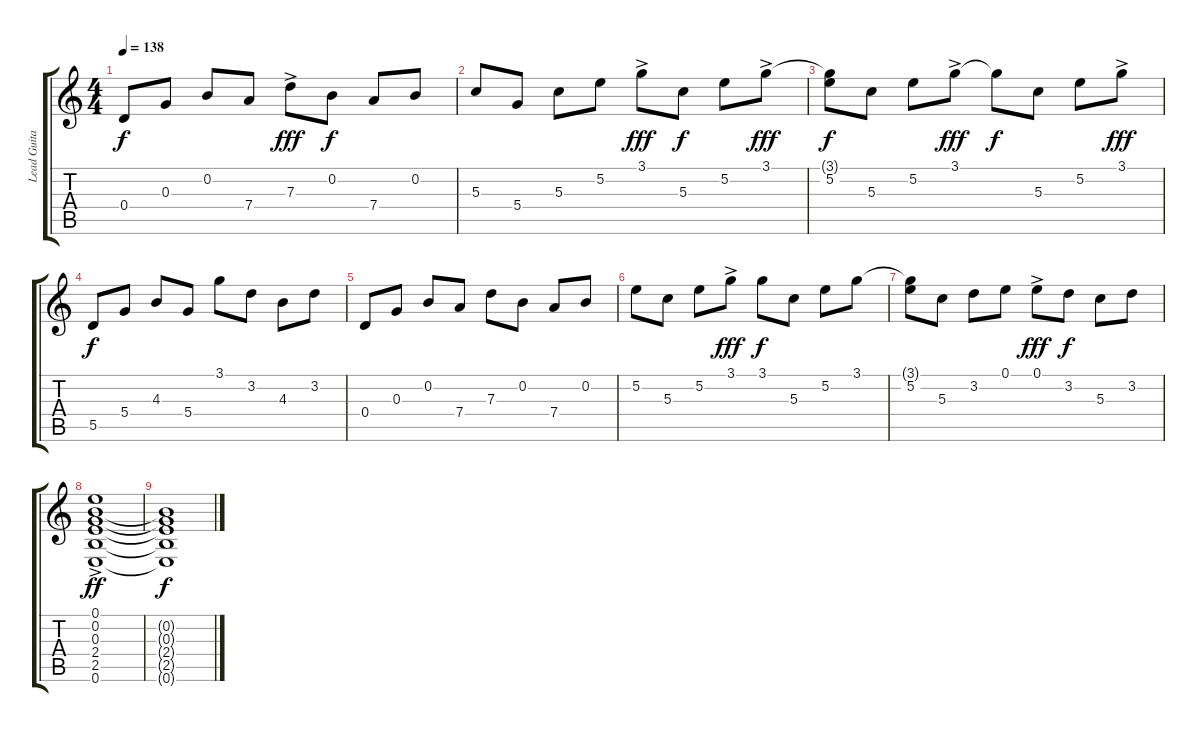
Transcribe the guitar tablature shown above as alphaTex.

\track ("Lead Guitar (Don Felder)" "Lead Guita") {instrument electricguitarclean}
\staff {score tabs}
\tuning (E4 B3 G3 D3 A2 E2) {hide}
\ts (4 4)
\tempo 138
\clef g2
\ks c
0.4.8{dy f} 0.3.8 0.2.8 7.4.8 7.3{ac}.8{dy fff} 0.2.8{dy f} 7.4.8 0.2.8 |
5.3.8 5.4.8 5.3.8 5.2.8 3.1{ac}.8{dy fff} 5.3.8{dy f} 5.2.8 3.1{ac}.8{dy fff} |
(3.1{t} 5.2).8{dy f} 5.3.8 5.2.8 3.1{ac}.8{dy fff} 3.1{t}.8{dy f} 5.3.8 5.2.8 3.1{ac}.8{dy fff} |
5.5.8{dy f} 5.4.8 4.3.8 5.4.8 3.1.8 3.2.8 4.3.8 3.2.8 |
0.4.8 0.3.8 0.2.8 7.4.8 7.3.8 0.2.8 7.4.8 0.2.8 |
5.2.8 5.3.8 5.2.8 3.1{ac}.8{dy fff} 3.1.8{dy f} 5.3.8 5.2.8 3.1.8 |
(3.1{t} 5.2).8{volume 13} 5.3.8 3.2.8 0.1.8 0.1{ac}.8{dy fff} 3.2.8{dy f} 5.3.8 3.2.8 |
(0.1{ac} 0.2 0.3 2.4 2.5 0.6).1{dy ff} |
(0.2{t} 0.3{t} 2.4{t} 2.5{t} 0.6{t}).1{dy f}
